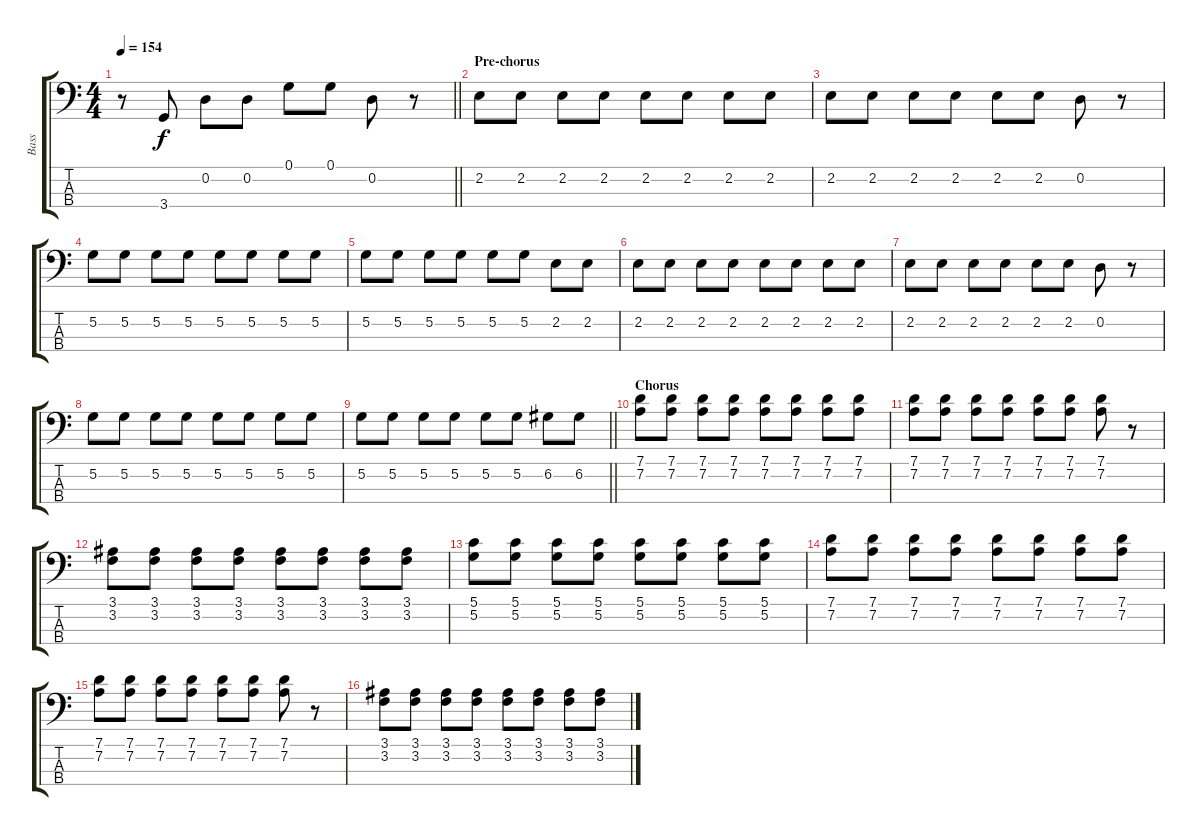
\track ("Bass" "Bass") {instrument electricbasspick}
\staff {score tabs}
\tuning (G2 D2 A1 E1) {hide}
\ts (4 4)
\tempo 154
\clef f4
\barLineRight lightlight
\ks c
r.8{dy f} 3.4.8 0.2.8 0.2.8 0.1.8 0.1.8 0.2.8 r.8 |
\section ("" "Pre-chorus")
2.2.8 2.2.8 2.2.8 2.2.8 2.2.8 2.2.8 2.2.8 2.2.8 |
2.2.8 2.2.8 2.2.8 2.2.8 2.2.8 2.2.8 0.2.8 r.8 |
5.2.8 5.2.8 5.2.8 5.2.8 5.2.8 5.2.8 5.2.8 5.2.8 |
5.2.8 5.2.8 5.2.8 5.2.8 5.2.8 5.2.8 2.2.8 2.2.8 |
2.2.8 2.2.8 2.2.8 2.2.8 2.2.8 2.2.8 2.2.8 2.2.8 |
2.2.8 2.2.8 2.2.8 2.2.8 2.2.8 2.2.8 0.2.8 r.8 |
5.2.8 5.2.8 5.2.8 5.2.8 5.2.8 5.2.8 5.2.8 5.2.8 |
\barLineRight lightlight
5.2.8 5.2.8 5.2.8 5.2.8 5.2.8 5.2.8 6.2.8 6.2.8 |
\section ("" "Chorus")
(7.1 7.2).8 (7.1 7.2).8 (7.1 7.2).8 (7.1 7.2).8 (7.1 7.2).8 (7.1 7.2).8 (7.1 7.2).8 (7.1 7.2).8 |
(7.1 7.2).8 (7.1 7.2).8 (7.1 7.2).8 (7.1 7.2).8 (7.1 7.2).8 (7.1 7.2).8 (7.1 7.2).8 r.8 |
(3.1 3.2).8 (3.1 3.2).8 (3.1 3.2).8 (3.1 3.2).8 (3.1 3.2).8 (3.1 3.2).8 (3.1 3.2).8 (3.1 3.2).8 |
(5.1 5.2).8 (5.1 5.2).8 (5.1 5.2).8 (5.1 5.2).8 (5.1 5.2).8 (5.1 5.2).8 (5.1 5.2).8 (5.1 5.2).8 |
(7.1 7.2).8 (7.1 7.2).8 (7.1 7.2).8 (7.1 7.2).8 (7.1 7.2).8 (7.1 7.2).8 (7.1 7.2).8 (7.1 7.2).8 |
(7.1 7.2).8 (7.1 7.2).8 (7.1 7.2).8 (7.1 7.2).8 (7.1 7.2).8 (7.1 7.2).8 (7.1 7.2).8 r.8 |
(3.1 3.2).8 (3.1 3.2).8 (3.1 3.2).8 (3.1 3.2).8 (3.1 3.2).8 (3.1 3.2).8 (3.1 3.2).8 (3.1 3.2).8
